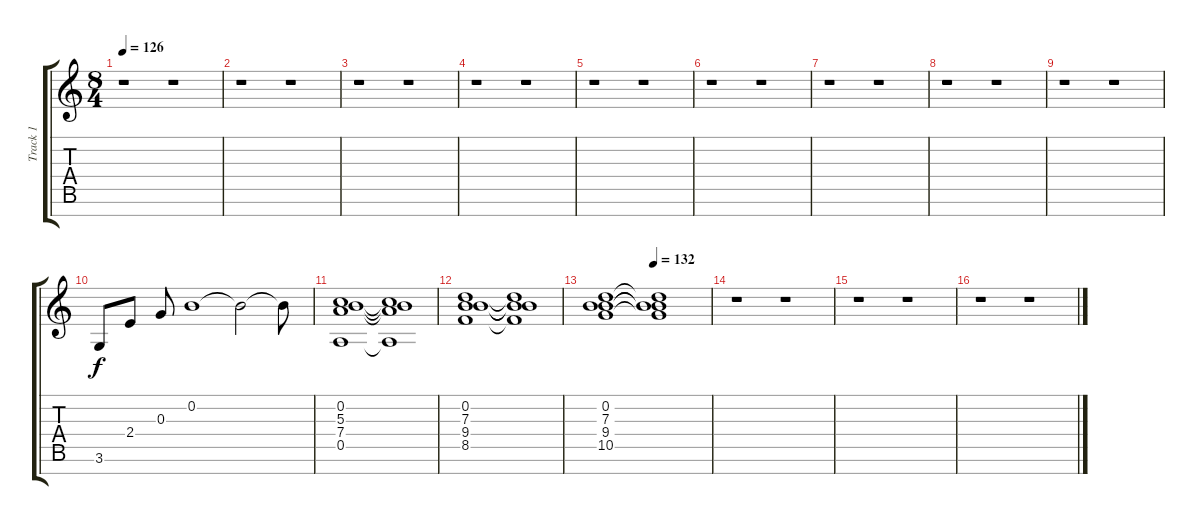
\track ("Track 1" "Track 1") {instrument acousticguitarnylon}
\staff {score tabs}
\tuning (E4 B3 G3 D3 A2 E2 B1) {hide}
\ts (8 4)
\tempo 126
\tempo 105
\tempo 126
\clef g2
\ks c
r.1{dy f instrument acousticguitarnylon} r.1 |
r.1 r.1 |
r.1 r.1 |
r.1 r.1 |
r.1 r.1 |
r.1 r.1 |
r.1 r.1 |
r.1 r.1 |
r.1 r.1 |
3.6.8 2.4.8 0.3.8 0.2.1 0.2{t}.2 0.2{t}.8 |
(0.2 5.3 7.4 0.5).1 (0.2{t} 5.3{t} 7.4{t} 0.5{t}).1 |
(0.2 7.3 9.4 8.5).1 (0.2{t} 7.3{t} 9.4{t} 8.5{t}).1 |
\tempo (132 0.5)
(0.2 7.3 9.4 10.5).1 (0.2{t} 7.3{t} 9.4{t} 10.5{t}).1 |
r.1 r.1 |
r.1 r.1 |
r.1 r.1
